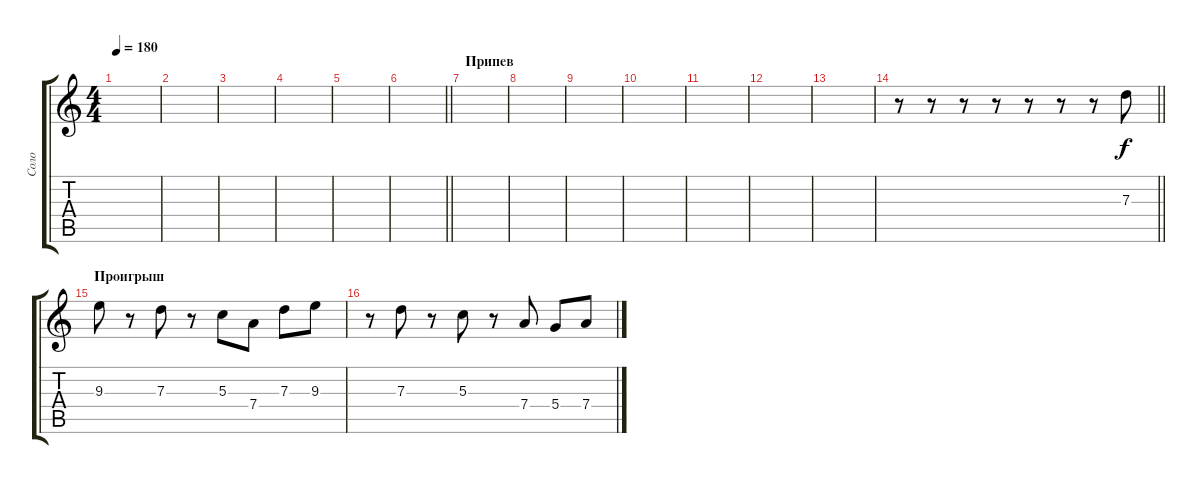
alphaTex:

\track ("Соло" "Соло") {instrument distortionguitar}
\staff {score tabs}
\tuning (E4 B3 G3 D3 A2 E2) {hide}
\ts (4 4)
\tempo 180
\clef g2
\ks c
|
|
|
|
|
\barLineRight lightlight
|
\section ("" "Припев")
|
|
|
|
|
|
|
\barLineRight lightlight
r.8 r.8 r.8 r.8 r.8 r.8 r.8 7.3.8 |
\section ("" "Проигрыш")
9.3.8 r.8 7.3.8 r.8 5.3.8 7.4.8 7.3.8 9.3.8 |
r.8 7.3.8 r.8 5.3.8 r.8 7.4.8 5.4.8 7.4.8
